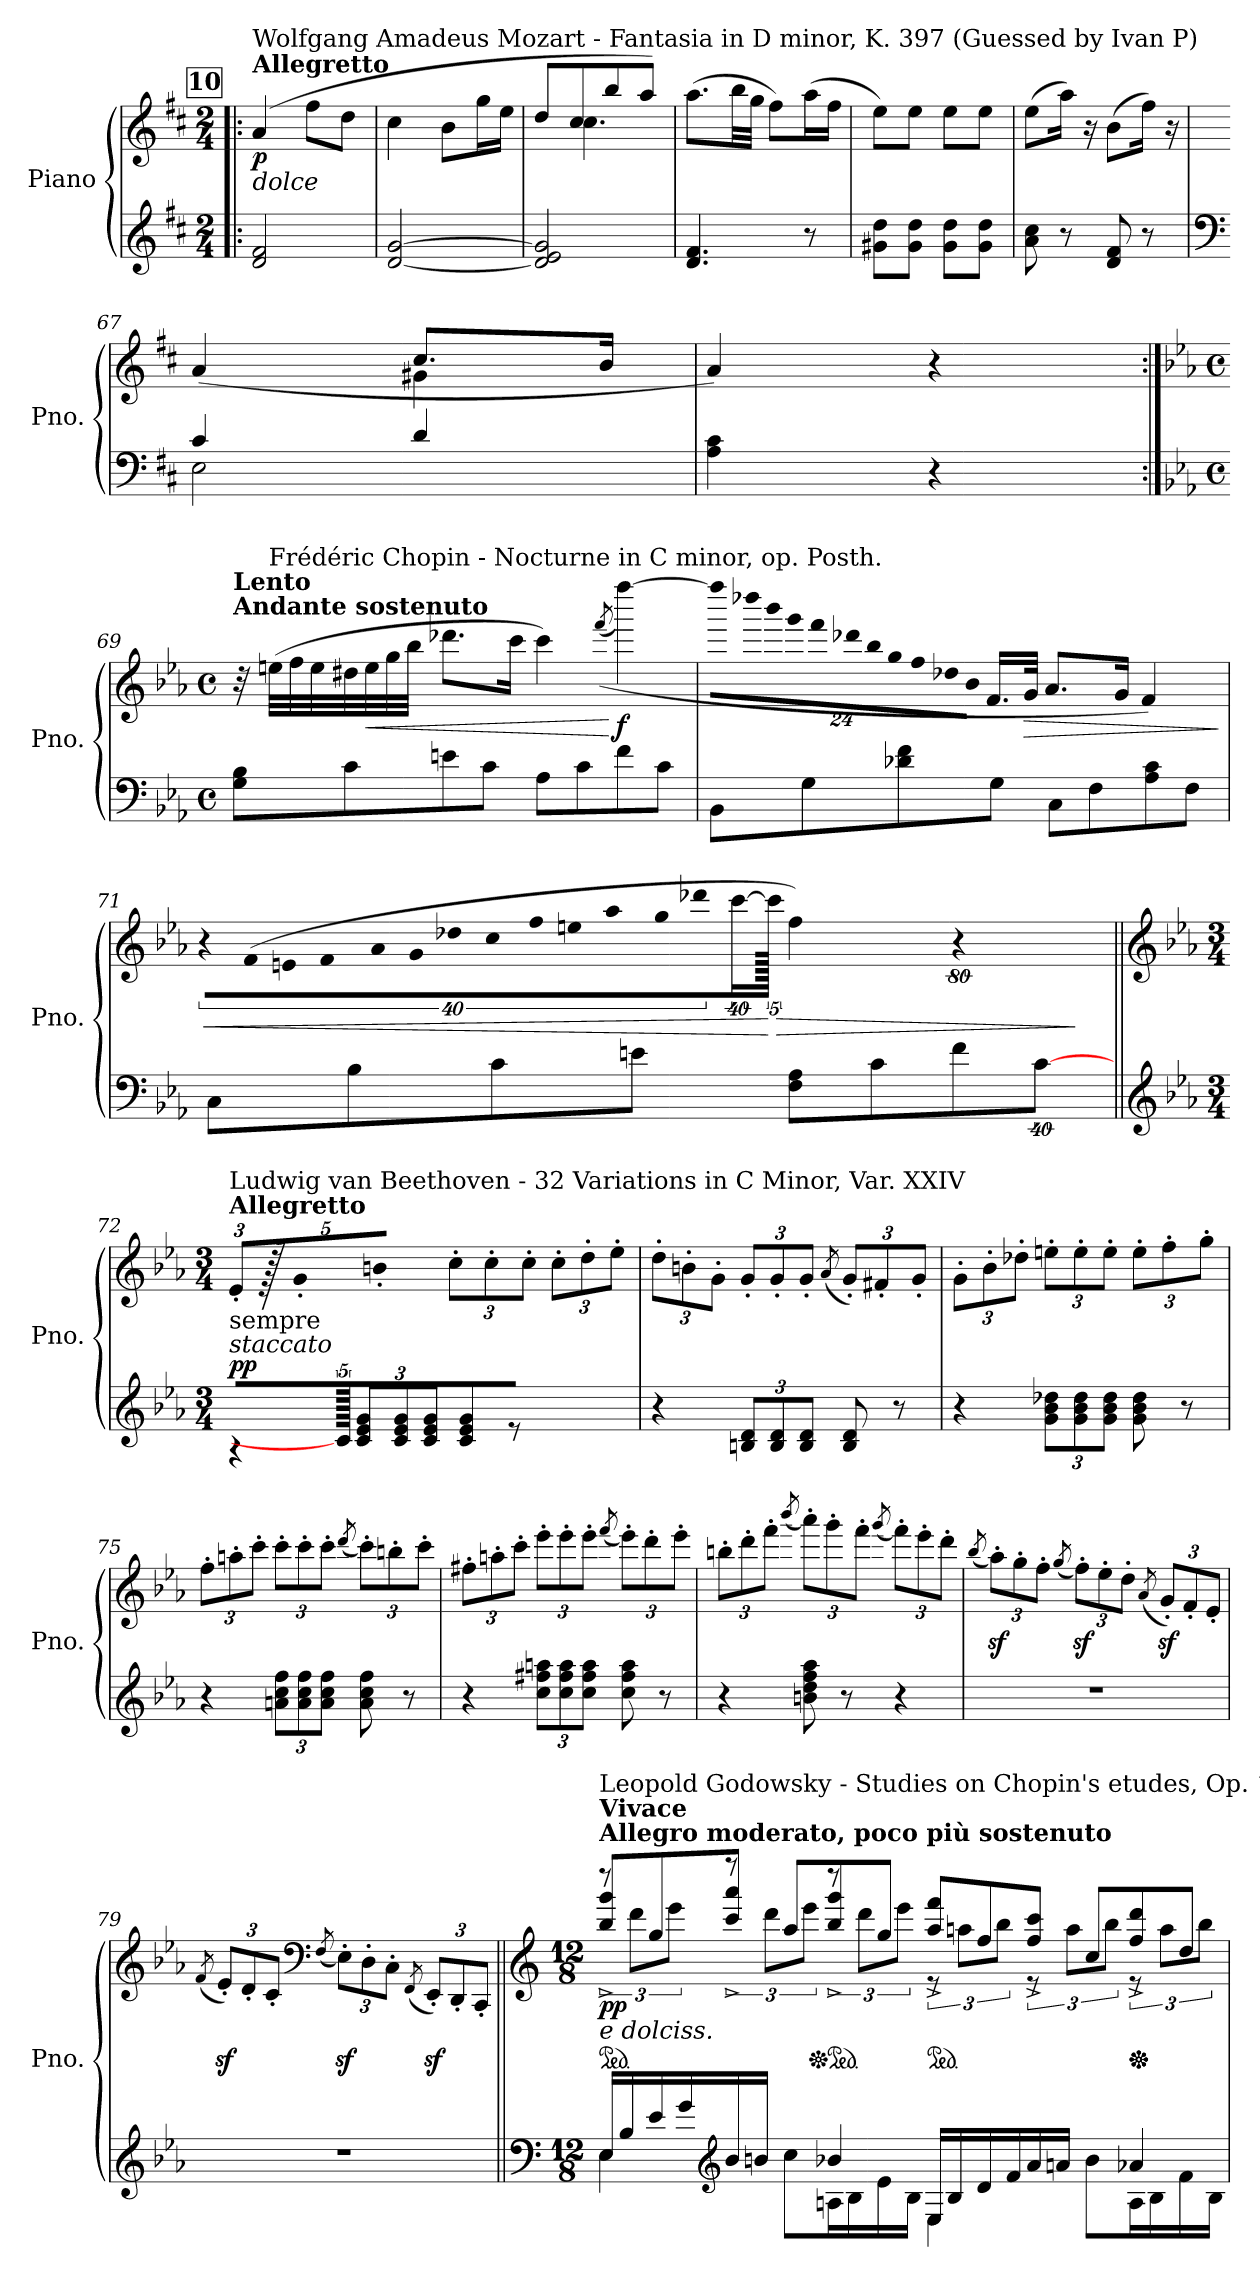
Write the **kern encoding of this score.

**kern	**kern	**dynam
*part1	*part1	*part1
*staff2	*staff1	*staff1/2
*I"Piano	*	*
*I'Pno.	*	*
!!LO:LB:g=z
*clefG2	*clefG2	*
*k[f#c#]	*k[f#c#]	*
*M2/4	*M2/4	*
!!LO:REH:place=s1:a:B:fs=14:t=10
=61!|:	=61!|:	=61!|:
!	!LO:TX:a:B:t=Allegretto	!
!	!LO:TX:b:i:t=dolce	!
!	!LO:TX:a:t=Wolfgang Amadeus Mozart - Fantasia in D minor, K. 397 (Guessed by Ivan P)	!
!	!	!LO:DY:b
2d/ 2f#/	(>4a/	p
.	8ff#\L	.
.	8dd\J	.
=62	=62	=62
[2d/ [2g/	4cc#\	.
.	8b\L	.
.	16gg\L	.
.	16ee\JJ	.
=63	=63	=63
*	*^	*
2d/] 2e/ 2g/]	8dd/L	8ryy	.
.	8cc#/	4.cc#\	.
.	8bb/	.	.
.	8aa/J)	.	.
*	*v	*v	*
=64	=64	=64
4.d/ 4.f#/	(>8.aa\L	.
.	32bb\LL	.
.	32gg\JJJ	.
.	8ff#\L)	.
8r	(>16aa\L	.
.	16ff#\JJ	.
=65	=65	=65
8g#X\ 8dd\L	8ee\L)	.
8g#\ 8dd\J	8ee\J	.
8g#\ 8dd\L	8ee\L	.
8g#\ 8dd\J	8ee\J	.
=66	=66	=66
8a\ 8cc#\	(>8ee\L	.
8r	16aa\Jk)	.
.	16r	.
8d/ 8f#/	(>8b\L	.
8r	16ff#\Jk)	.
.	16r	.
=67	=67	=67
*clefF4	*	*
*^	*^	*
2E\	4c#/	(>4a/	4ryy	.
.	4d/	8.cc#/L	4g#X\	.
.	.	16b/Jk	.	.
*v	*v	*	*	*
*	*v	*v	*
=68	=68	=68
4A\ 4c#\	4a/)	.
4r	4r	.
!!LO:PB:g=z
=69:|!	=69:|!	=69:|!
!!LO:REH:place=s1:a:B:fs=14:t=11
*k[b-e-a-]	*k[b-e-a-]	*
*M4/4	*M4/4	*
*met(c)	*met(c)	*
!	!LO:TX:a:B:t=Andante sostenuto	!
!	!LO:TX:a:B:t=Lento	!
8G\ 8B-\L	32r	.
!	!LO:TX:a:t=Frédéric Chopin - Nocturne in C minor, op. Posth.	!
.	(>32een\LLL	.
.	32ff\	.
.	32ee\	.
8c\	32dd#X\	.
!	!	!LO:HP:b
.	32ee\	<
.	32gg\	.
.	32bb-\JJJ	.
8en\	8.ddd-X\L	.
8c\J	.	.
.	16ccc\Jk	.
8A-\L	4ccc\)	.
8c\	.	.
.	(<(>8qfff/	.
!	!	!LO:DY:n=1:b
8f\	[4ffff\)	[ f
8c\J	.	.
=70	=70	=70
*	*Xbrackettup	*
!	!LO:N:vis=16	!
8BB-\L	384%13ffff\LL]	.
!	!LO:N:vis=16	!
.	384%13dddd-X\	.
!	!LO:N:vis=16	!
.	384%13bbb-\	.
!	!LO:N:vis=16	!
.	384%13ggg\	.
8G\	.	.
!	!LO:N:vis=16	!
.	384%13fff\	.
!	!LO:N:vis=16	!
.	384%13ddd-X\	.
!	!LO:N:vis=16	!
.	384%13bb-\	.
!	!LO:N:vis=16	!
.	384%13gg\	.
8d-X\ 8f\	.	.
!	!LO:N:vis=16	!
.	384%13ff\	.
!	!LO:N:vis=16	!
.	384%13dd-\	.
!	!LO:N:vis=16	!
.	384%13b-\JJ	.
.	16.f/LL	.
8G\J	.	.
!	!	!LO:HP:b
.	32g/JJk	>
.	8.a-/L	.
8C\L	.	.
8F\	.	.
.	16g/Jk	.
.	4f/)	.
8A-\ 8c\	.	.
8F\J	.	.
.	384ryy	]
!!LO:LB:g=z
=71	=71	=71
*	*brackettup	*
!	!LO:N:vis=16	!LO:HP:b
320ryy	640%23r	<
8C\L	.	.
!	!LO:N:vis=16	!
.	(>640%23f\LL	.
!	!LO:N:vis=16	!
.	640%23en\	.
!	!LO:N:vis=16	!
.	640%23f\	.
8B-\	.	.
!	!LO:N:vis=16	!
.	640%23a-\	.
!	!LO:N:vis=16	!
.	640%23g\	.
!	!LO:N:vis=16	!
.	640%23dd-X\	.
!	!LO:N:vis=16	!
.	640%23cc\	.
8c\	.	.
!	!LO:N:vis=16	!
.	640%23ff\	.
!	!LO:N:vis=16	!
.	640%23een\	.
!	!LO:N:vis=16	!
.	640%23aa-\	.
8en\J	.	.
!	!LO:N:vis=16	!
.	640%23gg\	.
!	!LO:N:vis=16	!
.	640%23ddd-X\	.
.	[640%21ccc\JJ	.
.	320ccc\JJ]	[
!	!	!LO:HP:b
8F\ 8A-\L	4ff\)	>
8c\	.	.
8f\	320%79r	.
[320%39c\J	.	.
.	.	]
!!LO:LB:g=z
=72||	=72||	=72||
!!LO:REH:place=s1:a:B:fs=14:t=12
*clefG2	*clefG2	*
*k[b-e-a-]	*k[b-e-a-]	*
*M3/4	*M3/4	*
*	*Xbrackettup	*
!	!LO:TX:a:B:t=Allegretto	!
!	!LO:TX:a:t=Ludwig van Beethoven - 32 Variations in C Minor, Var. XXIV	!
!LO:TX:a:i:t=staccato	!	!
!LO:TX:a:t=sempre	!	!
!	!	!LO:DY:a=2
4r	12e-'/L	pp
.	320r	.
.	12g'/	.
.	12bn'/J	.
320c\J]	.	.
*Xbrackettup	*	*
12c/ 12e-/ 12g/L	12cc'\L	.
12c/ 12e-/ 12g/	12cc'\	.
12c/ 12e-/ 12g/J	12cc'\J	.
8c/ 8e-/ 8g/	12cc'\L	.
.	12dd'\	.
8r	.	.
.	12ee-'\J	.
=73	=73	=73
4r	12dd'\L	.
.	12bn'\	.
.	12g'\J	.
12Bn/ 12d/L	12g'/L	.
12B/ 12d/	12g'/	.
12B/ 12d/J	12g'/J	.
.	(<8qa-/	.
8B/ 8d/	12g'/L)	.
.	12f#X'/	.
8r	.	.
.	12g'/J	.
=74	=74	=74
4r	12g'\L	.
.	12b-'\	.
.	12dd-X'\J	.
12g\ 12b-\ 12dd-X\L	12een'\L	.
12g\ 12b-\ 12dd-\	12ee'\	.
12g\ 12b-\ 12dd-\J	12ee'\J	.
8g\ 8b-\ 8dd-\	12ee'\L	.
.	12ff'\	.
8r	.	.
.	12gg'\J	.
!!LO:LB:g=z
=75	=75	=75
4r	12ff'\L	.
.	12aan'\	.
.	12ccc'\J	.
12an\ 12cc\ 12ff\L	12ccc'\L	.
12a\ 12cc\ 12ff\	12ccc'\	.
12a\ 12cc\ 12ff\J	12ccc'\J	.
.	(<8qddd/	.
8a\ 8cc\ 8ff\	12ccc'\L)	.
.	12bbn'\	.
8r	.	.
.	12ccc'\J	.
=76	=76	=76
4r	12ff#X'\L	.
.	12aan'\	.
.	12ccc'\J	.
12cc\ 12ff#X\ 12aan\L	12eee-'\L	.
12cc\ 12ff#\ 12aa\	12eee-'\	.
12cc\ 12ff#\ 12aa\J	12eee-'\J	.
.	(<8qfff/	.
8cc\ 8ff#\ 8aa\	12eee-'\L)	.
.	12ddd'\	.
8r	.	.
.	12eee-'\J	.
=77	=77	=77
4r	12bbn'\L	.
.	12ddd'\	.
.	12fff'\J	.
.	(<8qbbb-/	.
8bn\ 8dd\ 8ff\ 8aa-\	12aaa-'\L)	.
.	12ggg'\	.
8r	.	.
.	12fff'\J	.
.	(<8qggg/	.
4r	12fff'\L)	.
.	12eee-'\	.
.	12ddd'\J	.
!!LO:LB:g=z
=78	=78	=78
.	(<8qbb-/	.
2.r	12aa-z<'\L)	.
.	12gg'\	.
.	12ff'\J	.
.	(<8qgg/	.
.	12ffz<'\L)	.
.	12ee-'\	.
.	12dd'\J	.
.	(<8qa-/	.
.	12gz<'/L)	.
.	12f'/	.
.	12e-'/J	.
=79	=79	=79
.	(<8qf/	.
2.r	12e-z<'/L)	.
.	12d'/	.
.	12c'/J	.
*	*clefF4	*
.	(<8qF/	.
.	12E-z<'\L)	.
.	12D'\	.
.	12C'\J	.
.	(<8qFF/	.
.	12EE-z<'/L)	.
.	12DD'/	.
.	12CC'Z/J	.
!!LO:PB:g=z
=80||	=80||	=80||
!!LO:REH:place=s1:a:B:fs=14:t=13
*clefF4	*clefG2	*
*M12/8	*M12/8	*
*^	*	*
*	*	*ped	*
*	*	*brackettup	*
*	*	*^	*
!	!	!LO:TX:a:B:t=Allegro moderato, poco più sostenuto	!	!
!	!	!LO:TX:a:B:t=Vivace	!	!
!	!	!LO:TX:b:i:t=e dolciss.	!	!
!	!	!LO:TX:a:t=Leopold Godowsky - Studies on Chopin's etudes, Op. 10, No. 19	!	!
!	!	!	!	!LO:DY:b
16E-/LL	4E-\	12r	8bb-/^ 8ggg/^L	pp
16B-/	.	.	.	.
.	.	12ddd\L	.	.
16e-/	.	.	8gg/	.
.	.	12eee-\J	.	.
16g/	.	.	.	.
*clefG2	*	*	*	*
16b-/	4ryy	12r	8ccc/^ 8aaa-/^J	.
16bn/JJ	.	.	.	.
.	.	12ddd\L	.	.
8cc\L	.	.	8aa-/L	.
.	.	12eee-\J	.	.
*	*	*Xped	*	*
*	*	*ped	*	*
16An\L	4b-X/	12r	8bb-/^ 8ggg/^	.
16B-\	.	.	.	.
.	.	12ddd\L	.	.
16e-\	.	.	8gg/J	.
.	.	12eee-\J	.	.
16B-\JJ	.	.	.	.
*	*	*ped	*	*
16E-/LL	4E-\	12re	8aa-/^ 8fff/^L	.
16B-/	.	.	.	.
.	.	12aan\L	.	.
16d/	.	.	8ff/	.
.	.	12bb-\J	.	.
16f/	.	.	.	.
16a-/	4ryy	12re	8ff/^ 8ccc/^J	.
16an/JJ	.	.	.	.
.	.	12aa\L	.	.
8b-\L	.	.	8cc/L	.
.	.	12bb-\J	.	.
*	*	*Xped	*	*
*	*	*Xped	*	*
16A\L	4a-X/	12re	8ff/^ 8ddd/^	.
16B-\	.	.	.	.
.	.	12aa\L	.	.
16f\	.	.	8dd/J	.
.	.	12bb-\J	.	.
16B-\JJ	.	.	.	.
*v	*v	*	*	*
*	*v	*v	*
=	=	=
*-	*-	*-
